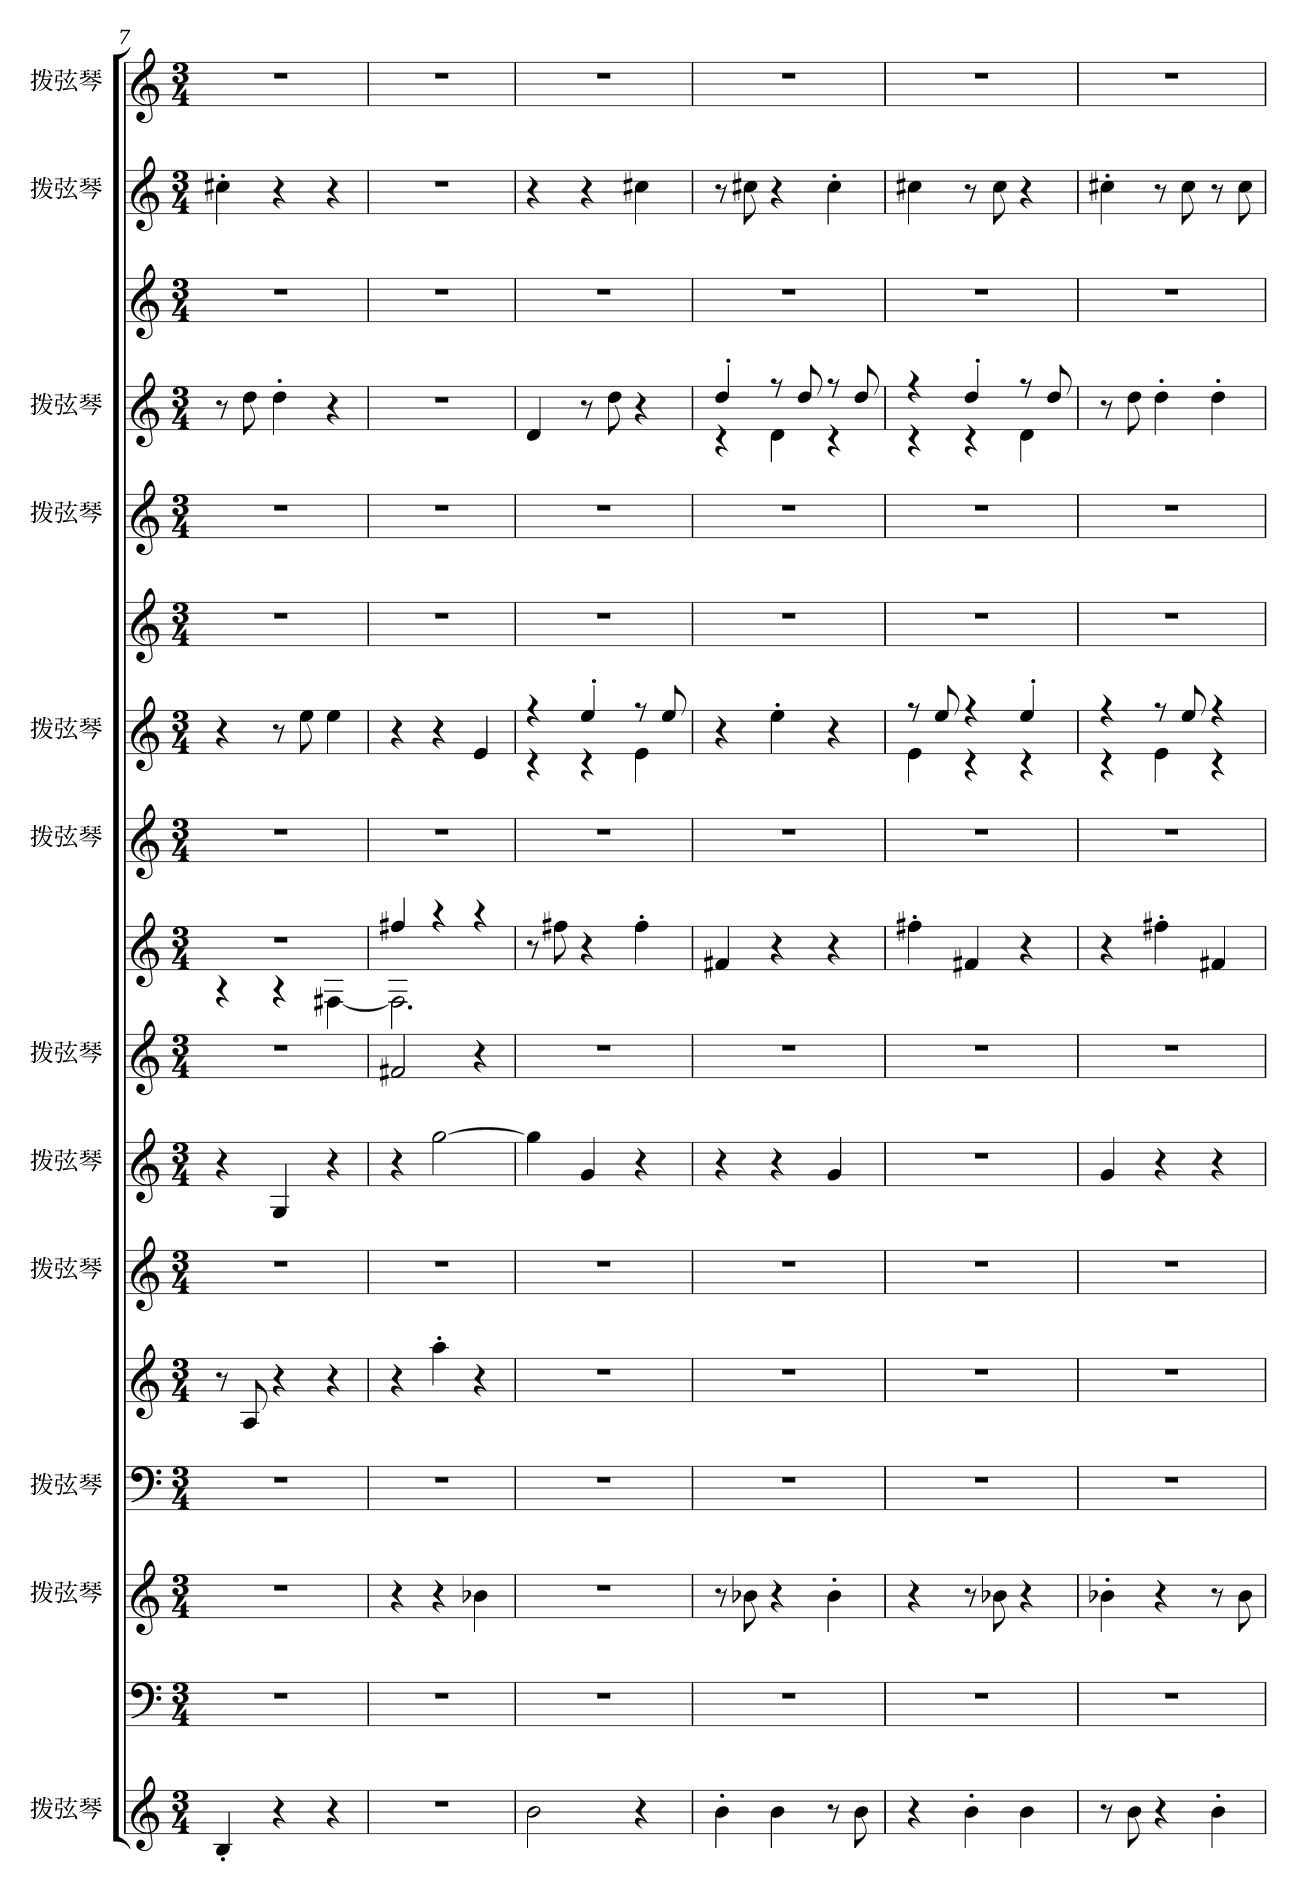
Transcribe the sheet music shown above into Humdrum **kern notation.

**kern	**kern	**kern	**kern	**kern	**kern	**kern	**kern	**kern	**kern	**kern	**kern	**kern	**kern	**kern	**kern	**kern
*part12	*part12	*part11	*part10	*part10	*part9	*part8	*part7	*part7	*part6	*part5	*part5	*part4	*part3	*part3	*part2	*part1
*staff17	*staff16	*staff15	*staff14	*staff13	*staff12	*staff11	*staff10	*staff9	*staff8	*staff7	*staff6	*staff5	*staff4	*staff3	*staff2	*staff1
*I"拨弦琴	*	*I"拨弦琴	*I"拨弦琴	*	*I"拨弦琴	*I"拨弦琴	*I"拨弦琴	*	*I"拨弦琴	*I"拨弦琴	*	*I"拨弦琴	*I"拨弦琴	*	*I"拨弦琴	*I"拨弦琴
*clefG2	*clefF4	*clefG2	*clefF4	*clefG2	*clefG2	*clefG2	*clefG2	*clefG2	*clefG2	*clefG2	*clefG2	*clefG2	*clefG2	*clefG2	*clefG2	*clefG2
*k[]	*k[]	*k[]	*k[]	*k[]	*k[]	*k[]	*k[]	*k[]	*k[]	*k[]	*k[]	*k[]	*k[]	*k[]	*k[]	*k[]
*M3/4	*M3/4	*M3/4	*M3/4	*M3/4	*M3/4	*M3/4	*M3/4	*M3/4	*M3/4	*M3/4	*M3/4	*M3/4	*M3/4	*M3/4	*M3/4	*M3/4
=7	=7	=7	=7	=7	=7	=7	=7	=7	=7	=7	=7	=7	=7	=7	=7	=7
*	*	*	*	*	*	*	*	*^	*	*	*	*	*	*	*	*
4B'/	2.r	2.r	2.r	8r	2.r	4r	2.r	2.r	4r	2.r	4r	2.r	2.r	8r	2.r	4cc#X'\	2.r
.	.	.	.	8A/	.	.	.	.	.	.	.	.	.	8dd\	.	.	.
4r	.	.	.	4r	.	4G/	.	.	4r	.	8r	.	.	4dd'\	.	4r	.
.	.	.	.	.	.	.	.	.	.	.	8ee\	.	.	.	.	.	.
4r	.	.	.	4r	.	4r	.	.	[4F#X\	.	4ee\	.	.	4r	.	4r	.
=8	=8	=8	=8	=8	=8	=8	=8	=8	=8	=8	=8	=8	=8	=8	=8	=8	=8
2.r	2.r	4r	2.r	4r	2.r	4r	2f#X/	4ff#X/	2.F#\]	2.r	4r	2.r	2.r	2.r	2.r	2.r	2.r
.	.	4r	.	4aa'\	.	[2gg\	.	4r	.	.	4r	.	.	.	.	.	.
.	.	4b-X\	.	4r	.	.	4r	4r	.	.	4e/	.	.	.	.	.	.
*	*	*	*	*	*	*	*	*v	*v	*	*	*	*	*	*	*	*
=9	=9	=9	=9	=9	=9	=9	=9	=9	=9	=9	=9	=9	=9	=9	=9	=9
*	*	*	*	*	*	*	*	*	*	*^	*	*	*	*	*	*
2b\	2.r	2.r	2.r	2.r	2.r	4gg\]	2.r	8r	2.r	4r	4r	2.r	2.r	4d/	2.r	4r	2.r
.	.	.	.	.	.	.	.	8ff#X\	.	.	.	.	.	.	.	.	.
.	.	.	.	.	.	4g/	.	4r	.	4ee'/	4r	.	.	8r	.	4r	.
.	.	.	.	.	.	.	.	.	.	.	.	.	.	8dd\	.	.	.
4r	.	.	.	.	.	4r	.	4ff#'\	.	8r	4e\	.	.	4r	.	4cc#X\	.
.	.	.	.	.	.	.	.	.	.	8ee/	.	.	.	.	.	.	.
*	*	*	*	*	*	*	*	*	*	*v	*v	*	*	*	*	*	*
=10	=10	=10	=10	=10	=10	=10	=10	=10	=10	=10	=10	=10	=10	=10	=10	=10
*	*	*	*	*	*	*	*	*	*	*	*	*	*^	*	*	*
4b'\	2.r	8r	2.r	2.r	2.r	4r	2.r	4f#X/	2.r	4r	2.r	2.r	4dd'/	4r	2.r	8r	2.r
.	.	8b-X\	.	.	.	.	.	.	.	.	.	.	.	.	.	8cc#X\	.
4b\	.	4r	.	.	.	4r	.	4r	.	4ee'\	.	.	8r	4d\	.	4r	.
.	.	.	.	.	.	.	.	.	.	.	.	.	8dd/	.	.	.	.
8r	.	4b-'\	.	.	.	4g/	.	4r	.	4r	.	.	8r	4r	.	4cc#'\	.
8b\	.	.	.	.	.	.	.	.	.	.	.	.	8dd/	.	.	.	.
!!LO:PB:g=z
=11	=11	=11	=11	=11	=11	=11	=11	=11	=11	=11	=11	=11	=11	=11	=11	=11	=11
*	*	*	*	*	*	*	*	*	*	*^	*	*	*	*	*	*	*
4r	2.r	4r	2.r	2.r	2.r	2.r	2.r	4ff#X'\	2.r	8r	4e\	2.r	2.r	4r	4r	2.r	4cc#X\	2.r
.	.	.	.	.	.	.	.	.	.	8ee/	.	.	.	.	.	.	.	.
4b'\	.	8r	.	.	.	.	.	4f#X/	.	4r	4r	.	.	4dd'/	4r	.	8r	.
.	.	8b-X\	.	.	.	.	.	.	.	.	.	.	.	.	.	.	8cc#\	.
4b\	.	4r	.	.	.	.	.	4r	.	4ee'/	4r	.	.	8r	4d\	.	4r	.
.	.	.	.	.	.	.	.	.	.	.	.	.	.	8dd/	.	.	.	.
*	*	*	*	*	*	*	*	*	*	*	*	*	*	*v	*v	*	*	*
=12	=12	=12	=12	=12	=12	=12	=12	=12	=12	=12	=12	=12	=12	=12	=12	=12	=12
8r	2.r	4b-X'\	2.r	2.r	2.r	4g/	2.r	4r	2.r	4r	4r	2.r	2.r	8r	2.r	4cc#X'\	2.r
8b\	.	.	.	.	.	.	.	.	.	.	.	.	.	8dd\	.	.	.
4r	.	4r	.	.	.	4r	.	4ff#X'\	.	8r	4e\	.	.	4dd'\	.	8r	.
.	.	.	.	.	.	.	.	.	.	8ee/	.	.	.	.	.	8cc#\	.
4b'\	.	8r	.	.	.	4r	.	4f#X/	.	4r	4r	.	.	4dd'\	.	8r	.
.	.	8b-\	.	.	.	.	.	.	.	.	.	.	.	.	.	8cc#\	.
*	*	*	*	*	*	*	*	*	*	*v	*v	*	*	*	*	*	*
=	=	=	=	=	=	=	=	=	=	=	=	=	=	=	=	=
*-	*-	*-	*-	*-	*-	*-	*-	*-	*-	*-	*-	*-	*-	*-	*-	*-
